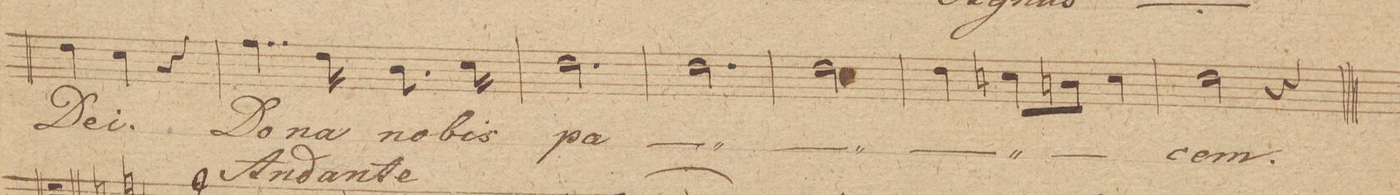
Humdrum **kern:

**kern	**text	**dynam
*I"Tenore 1mo	*	*
*clefC4	*	*
*k[b-e-a-]	*	*
*M3/4	*	*
4c\	De-	.
4B-\	-i.	.
4r	.	.
=24	=24	=24
4..e-\	Do-	.
16c\	-na	.
8.A-\	no-	.
16B-\	-bis	.
=25	=25	=25
2.c\	pa-	.
=26	=26	=26
2.c\	.	.
=27	=27	=27
2.c\	.	.
=28	=28	=28
4c\	.	.
8Bn\L	.	.
8An\J	.	.
4B\	.	.
=29	=29	=29
2c\	-cem.	.
4r	.	.
=30||	=30||	=30||
*k[]	*	*
*M2/4	*	*
*-	*-	*-
